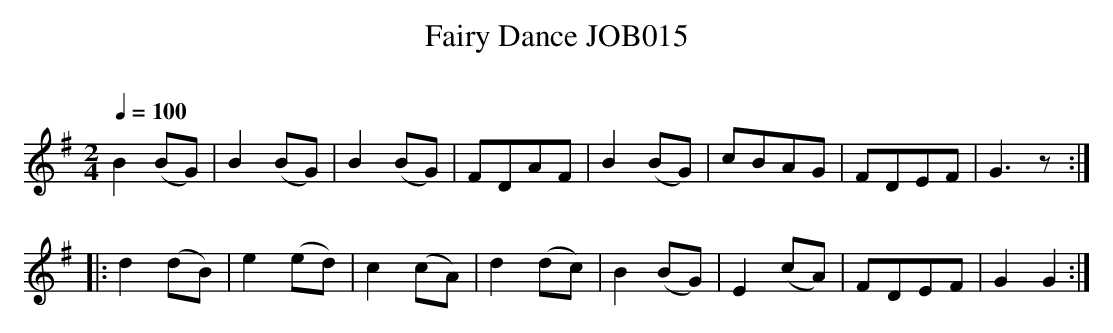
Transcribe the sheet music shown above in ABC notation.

X:1
T:Fairy Dance JOB015
M:2/4
L:1/8
O:
Q:1/4=100
K:G
B2 (BG)|B2 (BG)|B2 (BG)|FDAF|B2 (BG)|cBAG|FDEF| G3z:|
|:d2 (dB)|e2 (ed)|c2 (cA)|d2(dc)|B2 (BG)|E2(cA)|FDEF|G2 G2:|
